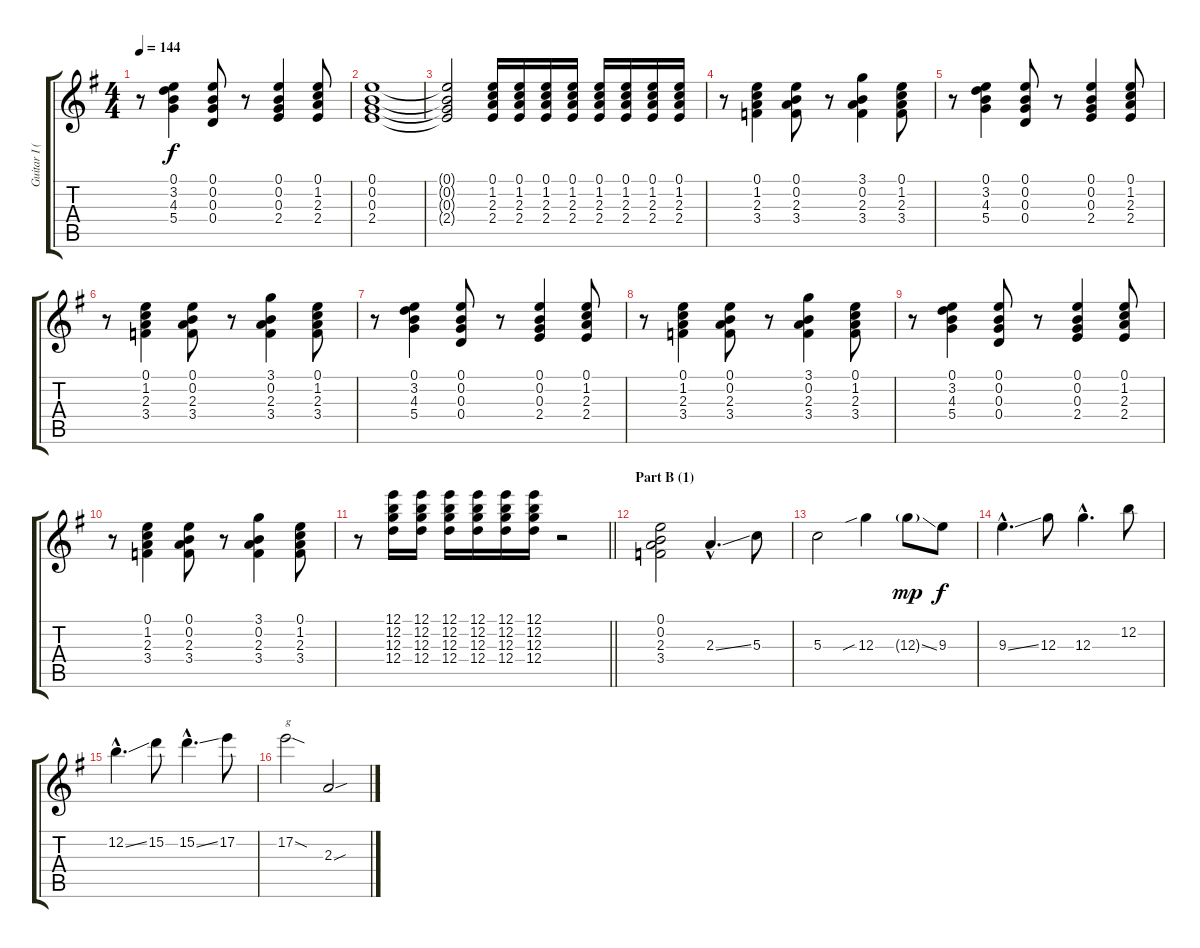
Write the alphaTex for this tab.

\track ("Guitar I (Sugizo)" "Guitar I (") {instrument distortionguitar}
\staff {score tabs}
\tuning (E4 B3 G3 D3 A2 E2) {hide}
\ts (4 4)
\tempo 144
\clef g2
\ks g
r.8{dy f} (0.1 3.2 4.3 5.4).4 (0.1 0.2 0.3 0.4).8 r.8 (0.1 0.2 0.3 2.4).4 (0.1 1.2 2.3 2.4).8 |
(0.1 0.2 0.3 2.4).1 |
(0.1{t} 0.2{t} 0.3{t} 2.4{t}).2 (0.1 1.2 2.3 2.4).16 (0.1 1.2 2.3 2.4).16 (0.1 1.2 2.3 2.4).16 (0.1 1.2 2.3 2.4).16 (0.1 1.2 2.3 2.4).16 (0.1 1.2 2.3 2.4).16 (0.1 1.2 2.3 2.4).16 (0.1 1.2 2.3 2.4).16 |
r.8 (0.1 1.2 2.3 3.4).4 (0.1 0.2 2.3 3.4).8 r.8 (3.1 0.2 2.3 3.4).4 (0.1 1.2 2.3 3.4).8 |
r.8 (0.1 3.2 4.3 5.4).4 (0.1 0.2 0.3 0.4).8 r.8 (0.1 0.2 0.3 2.4).4 (0.1 1.2 2.3 2.4).8 |
r.8 (0.1 1.2 2.3 3.4).4 (0.1 0.2 2.3 3.4).8 r.8 (3.1 0.2 2.3 3.4).4 (0.1 1.2 2.3 3.4).8 |
r.8 (0.1 3.2 4.3 5.4).4 (0.1 0.2 0.3 0.4).8 r.8 (0.1 0.2 0.3 2.4).4 (0.1 1.2 2.3 2.4).8 |
r.8 (0.1 1.2 2.3 3.4).4 (0.1 0.2 2.3 3.4).8 r.8 (3.1 0.2 2.3 3.4).4 (0.1 1.2 2.3 3.4).8 |
r.8 (0.1 3.2 4.3 5.4).4 (0.1 0.2 0.3 0.4).8 r.8 (0.1 0.2 0.3 2.4).4 (0.1 1.2 2.3 2.4).8 |
r.8 (0.1 1.2 2.3 3.4).4 (0.1 0.2 2.3 3.4).8 r.8 (3.1 0.2 2.3 3.4).4 (0.1 1.2 2.3 3.4).8 |
\barLineRight lightlight
r.8 (12.1 12.2 12.3 12.4).16 (12.1 12.2 12.3 12.4).16 (12.1 12.2 12.3 12.4).16 (12.1 12.2 12.3 12.4).16 (12.1 12.2 12.3 12.4).16 (12.1 12.2 12.3 12.4).16 r.2 |
\section ("" "Part B (1)")
(0.1 0.2 2.3 3.4).2 2.3{ss hac}.4{d} 5.3.8 |
5.3.2 12.3{sib}.4 12.3{ss g}.8{dy mp} 9.3.8{dy f} |
9.3{ss hac}.4{d} 12.3.8 12.3{hac}.4{d} 12.2.8 |
12.2{ss hac}.4{d} 15.2.8 15.2{ss hac}.4{d} 17.2.8 |
17.2{sod}.2{txt "g"} 2.3{sou}.2
